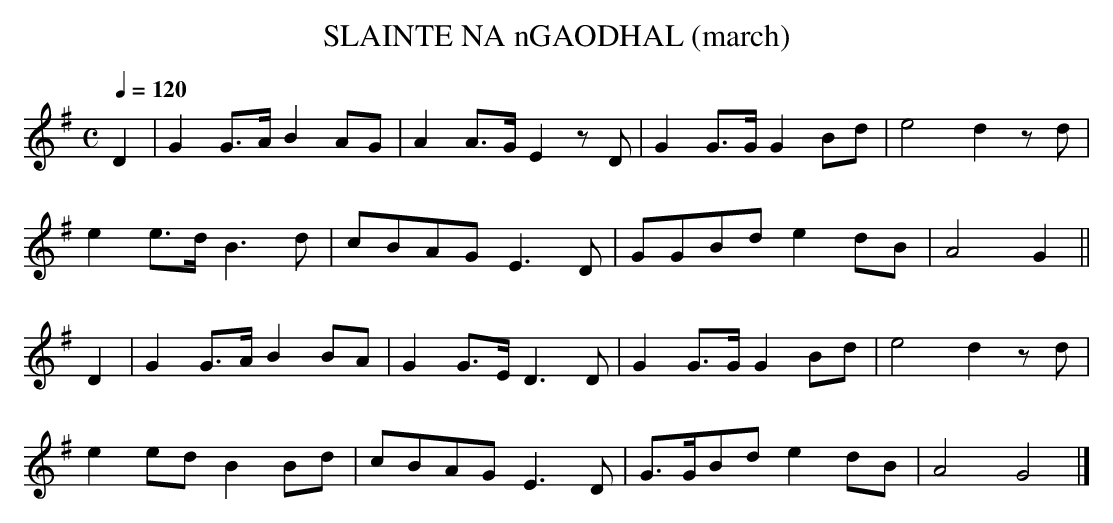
X:1
T:SLAINTE NA nGAODHAL (march)
Q:1/4=120
L:1/8
M:C
K:G
D2|G2G>A B2AG|A2A>G E2 zD|G2G>G G2Bd|e4 d2 zd|
e2 e>d B3d|cBAG E3D|GGBd e2dB|A4 G2||
D2|G2G>A B2BA|G2G>E D3D|G2G>G G2Bd|e4 d2 zd|
e2ed B2Bd|cBAG E3D|G>GBd e2dB|A4 G4|]
